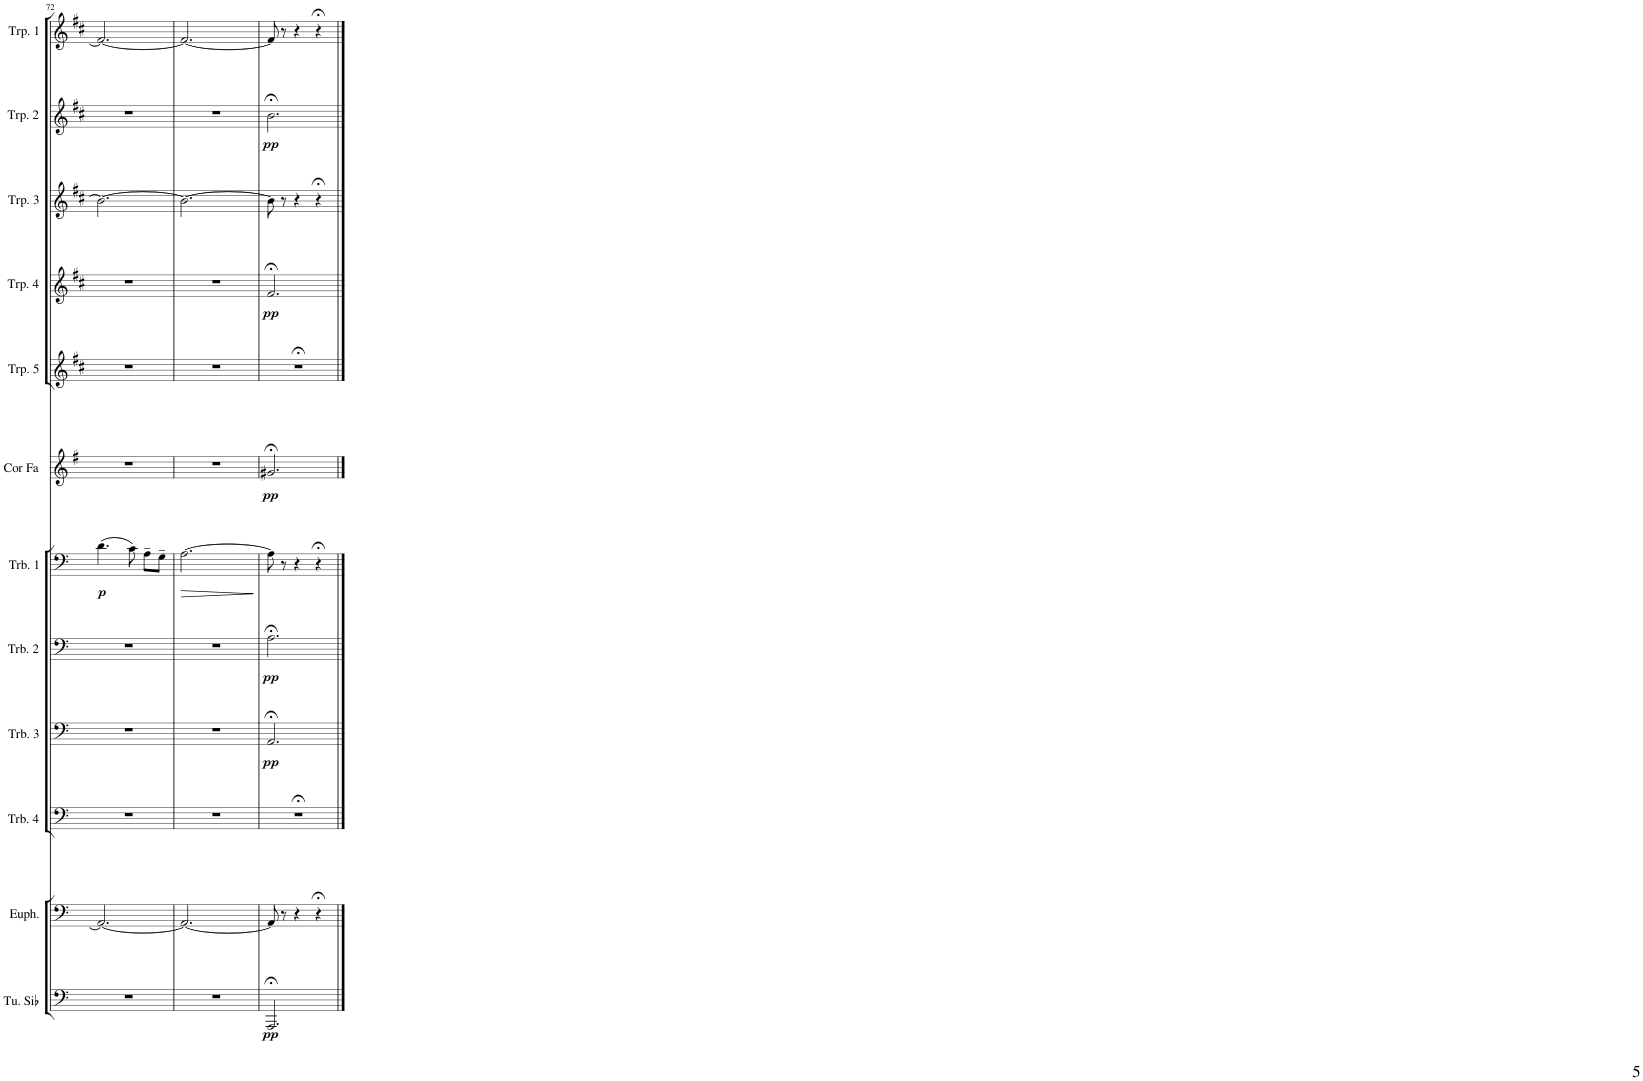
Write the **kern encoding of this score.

**kern	**dynam	**kern	**kern	**kern	**dynam	**kern	**dynam	**kern	**dynam	**kern	**dynam	**kern	**kern	**dynam	**kern	**kern	**dynam	**kern
*part12	*part12	*part11	*part10	*part9	*part9	*part8	*part8	*part7	*part7	*part6	*part6	*part5	*part4	*part4	*part3	*part2	*part2	*part1
*staff12	*staff12	*staff11	*staff10	*staff9	*staff9	*staff8	*staff8	*staff7	*staff7	*staff6	*staff6	*staff5	*staff4	*staff4	*staff3	*staff2	*staff2	*staff1
*I"Tuba en Sib	*	*I"Euphonium	*I"Trombone 4	*I"Trombone 3	*	*I"Trombone 2	*	*I"Trombone 1	*	*I"Cor en Fa	*	*I"Trompette 5	*I"Trompette 4	*	*I"Trompette 3	*I"Trompette 2	*	*I"Trompette 1
*I'Tu. Sib	*	*I'Euph.	*I'Trb. 4	*I'Trb. 3	*	*I'Trb. 2	*	*I'Trb. 1	*	*I'Cor Fa	*	*I'Trp. 5	*I'Trp. 4	*	*I'Trp. 3	*I'Trp. 2	*	*I'Trp. 1
!!LO:PB:g=z
*clefF4	*	*clefF4	*clefF4	*clefF4	*	*clefF4	*	*clefF4	*	*clefG2	*	*clefG2	*clefG2	*	*clefG2	*clefG2	*	*clefG2
*	*	*	*	*	*	*	*	*	*	*Trd4c7	*	*Trd1c2	*Trd1c2	*	*Trd1c2	*Trd1c2	*	*Trd1c2
*k[]	*	*k[]	*k[]	*k[]	*	*k[]	*	*k[]	*	*k[f#]	*	*k[f#c#]	*k[f#c#]	*	*k[f#c#]	*k[f#c#]	*	*k[f#c#]
*M3/4	*	*M3/4	*M3/4	*M3/4	*	*M3/4	*	*M3/4	*	*M3/4	*	*M3/4	*M3/4	*	*M3/4	*M3/4	*	*M3/4
=72	=72	=72	=72	=72	=72	=72	=72	=72	=72	=72	=72	=72	=72	=72	=72	=72	=72	=72
!	!	!	!	!	!	!	!	!	!LO:DY:b	!	!	!	!	!	!	!	!	!
2.r	.	2.AA/_	2.r	2.r	.	2.r	.	(4.d\	p	2.r	.	2.r	2.r	.	2.b\_	2.r	.	2.f#/_
.	.	.	.	.	.	.	.	8c\)	.	.	.	.	.	.	.	.	.	.
.	.	.	.	.	.	.	.	8A~\L	.	.	.	.	.	.	.	.	.	.
.	.	.	.	.	.	.	.	8G~\J	.	.	.	.	.	.	.	.	.	.
=73	=73	=73	=73	=73	=73	=73	=73	=73	=73	=73	=73	=73	=73	=73	=73	=73	=73	=73
!	!	!	!	!	!	!	!	!	!LO:HP:b	!	!	!	!	!	!	!	!	!
2.r	.	2.AA/_	2.r	2.r	.	2.r	.	[2.A\	>	2.r	.	2.r	2.r	.	2.b\_	2.r	.	2.f#/_
.	.	.	.	.	.	.	.	.	]	.	.	.	.	.	.	.	.	.
=74	=74	=74	=74	=74	=74	=74	=74	=74	=74	=74	=74	=74	=74	=74	=74	=74	=74	=74
!	!LO:DY:b	!	!	!	!LO:DY:b	!	!LO:DY:b	!	!	!	!LO:DY:b	!	!	!LO:DY:b	!	!	!LO:DY:b	!
2.AAA;</	pp	8AA/]	2.r;<	2.AA;</	pp	2.A;<\	pp	8A\]	.	2.g#X;</	pp	2.r;<	2.f#;</	pp	8b\]	2.b;<\	pp	8f#/]
.	.	8r	.	.	.	.	.	8r	.	.	.	.	.	.	8r	.	.	8r
.	.	4r	.	.	.	.	.	4r	.	.	.	.	.	.	4r	.	.	4r
.	.	4r;<	.	.	.	.	.	4r;<	.	.	.	.	.	.	4r;<	.	.	4r;<
==	==	==	==	==	==	==	==	==	==	==	==	==	==	==	==	==	==	==
*-	*-	*-	*-	*-	*-	*-	*-	*-	*-	*-	*-	*-	*-	*-	*-	*-	*-	*-
